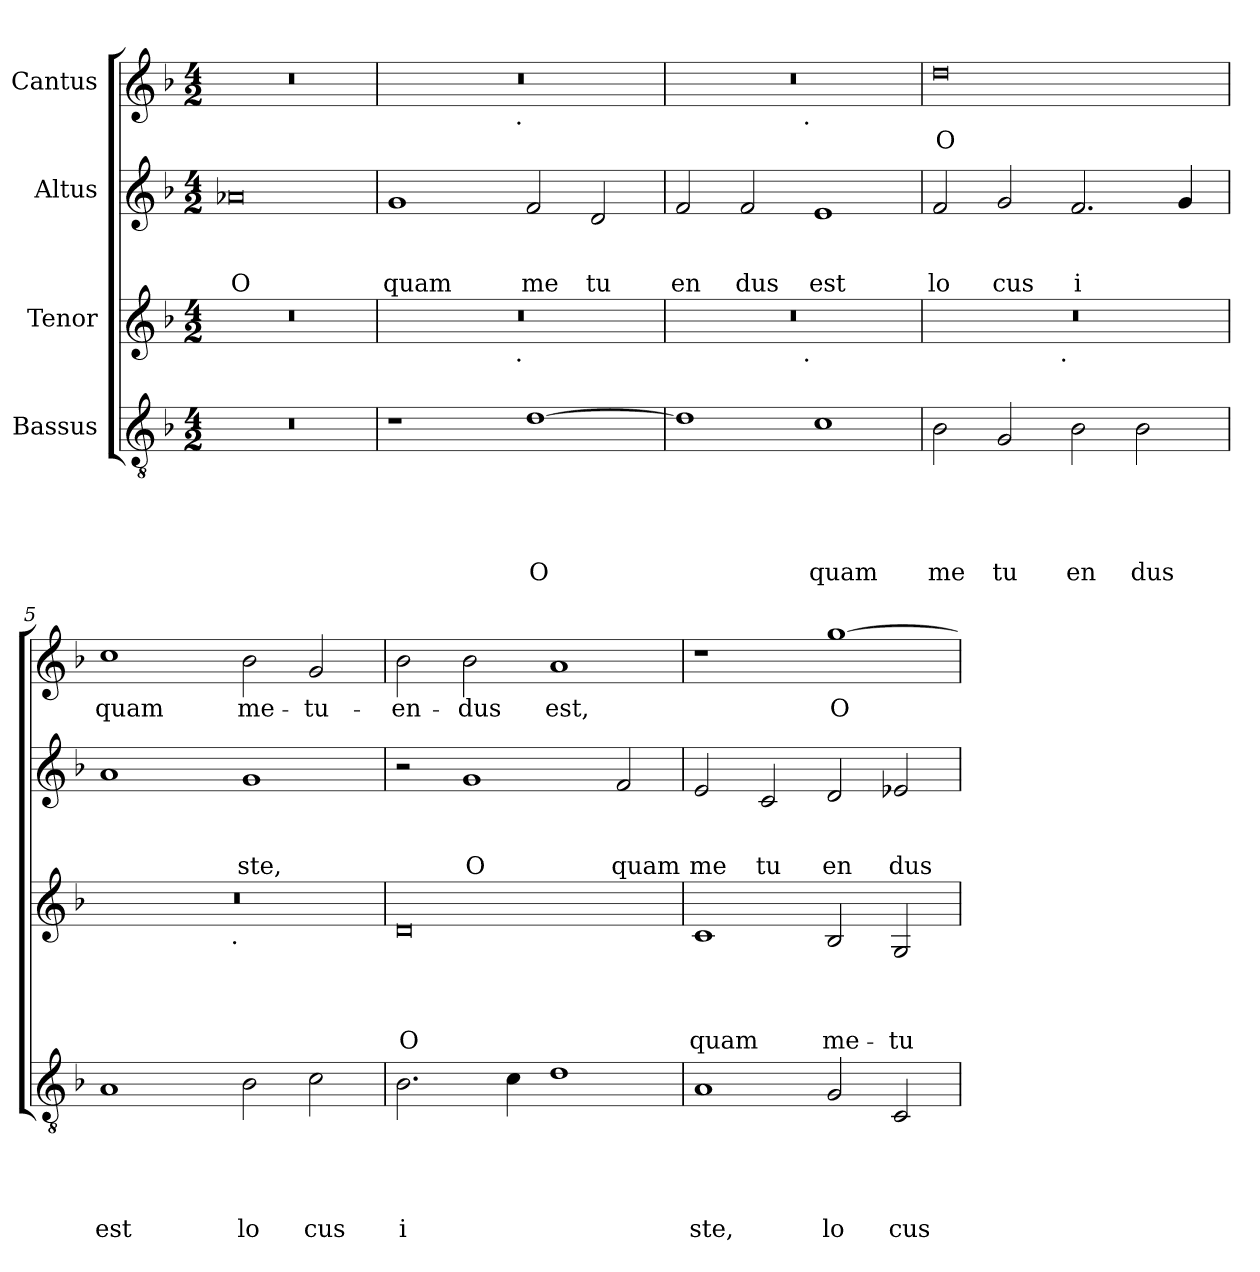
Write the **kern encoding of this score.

**kern	**text	**text	**text	**text	**text	**kern	**text	**text	**text	**text	**kern	**text	**text	**text	**kern	**text
*part4	*part4	*part4	*part4	*part4	*part4	*part3	*part3	*part3	*part3	*part3	*part2	*part2	*part2	*part2	*part1	*part1
*staff4	*staff4	*staff4	*staff4	*staff4	*staff4	*staff3	*staff3	*staff3	*staff3	*staff3	*staff2	*staff2	*staff2	*staff2	*staff1	*staff1
*I"Bassus	*	*	*	*	*	*I"Tenor	*	*	*	*	*I"Altus	*	*	*	*I"Cantus	*
*clefGv2	*	*	*	*	*	*clefG2	*	*	*	*	*clefG2	*	*	*	*clefG2	*
*k[b-]	*	*	*	*	*	*k[b-]	*	*	*	*	*k[b-]	*	*	*	*k[b-]	*
*F:	*	*	*	*	*	*F:	*	*	*	*	*F:	*	*	*	*F:	*
*M4/2	*	*	*	*	*	*M4/2	*	*	*	*	*M4/2	*	*	*	*M4/2	*
=1	=1	=1	=1	=1	=1	=1	=1	=1	=1	=1	=1	=1	=1	=1	=1	=1
!	!	!	!	!	!	!	!	!	!	!	!	!	!	!LO:LY:b	!	!
0r	.	.	.	.	.	0r	.	.	.	.	0a-X	.	.	O	0r	.
=2	=2	=2	=2	=2	=2	=2	=2	=2	=2	=2	=2	=2	=2	=2	=2	=2
!	!	!	!	!	!	!	!	!	!	!	!	!	!	!LO:LY:b	!	!
*	*	*	*	*	*	*^	*	*	*	*	*	*	*	*	*^	*
1r	.	.	.	.	.	0r	2ryy	.	.	.	.	1g	.	.	quam	0r	2ryy	.
.	.	.	.	.	.	.	4...ryy	.	.	.	.	.	.	.	.	.	4...ryy	.
!	!	!	!	!	!	!	!	!	!	!	!	!	!	!	!	!	!LO:TX:b:t=.	!
!	!	!	!	!	!	!	!LO:TX:b:t=.	!	!	!	!	!	!	!	!	!	!	!
.	.	.	.	.	.	.	1ryy	.	.	.	.	.	.	.	.	.	1ryy	.
!	!	!	!	!	!LO:LY:b	!	!	!	!	!	!	!	!	!	!LO:LY:b	!	!	!
[>1d	.	.	.	.	O	.	.	.	.	.	.	2f/	.	.	me	.	.	.
!	!	!	!	!	!	!	!	!	!	!	!	!	!	!	!LO:LY:b	!	!	!
.	.	.	.	.	.	.	.	.	.	.	.	2d/	.	.	tu	.	.	.
.	.	.	.	.	.	.	32ryy	.	.	.	.	.	.	.	.	.	32ryy	.
=3	=3	=3	=3	=3	=3	=3	=3	=3	=3	=3	=3	=3	=3	=3	=3	=3	=3	=3
!	!	!	!	!	!	!	!	!	!	!	!	!	!	!	!LO:LY:b	!	!	!
1d]	.	.	.	.	.	0r	2ryy	.	.	.	.	2f/	.	.	en	0r	2ryy	.
!	!	!	!	!	!	!	!	!	!	!	!	!	!	!	!LO:LY:b	!	!	!
.	.	.	.	.	.	.	4...ryy	.	.	.	.	2f/	.	.	dus	.	4...ryy	.
!	!	!	!	!	!	!	!	!	!	!	!	!	!	!	!	!	!LO:TX:b:t=.	!
!	!	!	!	!	!	!	!LO:TX:b:t=.	!	!	!	!	!	!	!	!	!	!	!
.	.	.	.	.	.	.	1ryy	.	.	.	.	.	.	.	.	.	1ryy	.
!	!	!	!	!	!LO:LY:b	!	!	!	!	!	!	!	!	!	!LO:LY:b	!	!	!
1c	.	.	.	.	quam	.	.	.	.	.	.	1e	.	.	est	.	.	.
.	.	.	.	.	.	.	32ryy	.	.	.	.	.	.	.	.	.	32ryy	.
=4	=4	=4	=4	=4	=4	=4	=4	=4	=4	=4	=4	=4	=4	=4	=4	=4	=4	=4
!	!	!	!	!	!LO:LY:b	!	!	!	!	!	!	!	!	!	!LO:LY:b	!	!	!LO:LY:b
*	*	*	*	*	*	*	*	*	*	*	*	*	*	*	*	*v	*v	*
2B-\	.	.	.	.	me	0r	2ryy	.	.	.	.	2f/	.	.	lo	0dd	O
!	!	!	!	!	!LO:LY:b	!	!	!	!	!	!	!	!	!	!LO:LY:b	!	!
2G/	.	.	.	.	tu	.	4...ryy	.	.	.	.	2g/	.	.	cus	.	.
!	!	!	!	!	!	!	!LO:TX:b:t=.	!	!	!	!	!	!	!	!	!	!
.	.	.	.	.	.	.	1ryy	.	.	.	.	.	.	.	.	.	.
!	!	!	!	!	!LO:LY:b	!	!	!	!	!	!	!	!	!	!LO:LY:b:rj	!	!
2B-\	.	.	.	.	en	.	.	.	.	.	.	2.f/	.	.	i	.	.
!	!	!	!	!	!LO:LY:b	!	!	!	!	!	!	!	!	!	!	!	!
2B-\	.	.	.	.	dus	.	.	.	.	.	.	.	.	.	.	.	.
.	.	.	.	.	.	.	.	.	.	.	.	4g/	.	.	.	.	.
.	.	.	.	.	.	.	32ryy	.	.	.	.	.	.	.	.	.	.
=5	=5	=5	=5	=5	=5	=5	=5	=5	=5	=5	=5	=5	=5	=5	=5	=5	=5
!	!	!	!	!	!LO:LY:b	!	!	!	!	!	!	!	!	!	!	!	!LO:LY:b
1A	.	.	.	.	est	0r	2ryy	.	.	.	.	1a	.	.	.	1cc>	quam
.	.	.	.	.	.	.	4...ryy	.	.	.	.	.	.	.	.	.	.
!	!	!	!	!	!	!	!LO:TX:b:t=.	!	!	!	!	!	!	!	!	!	!
.	.	.	.	.	.	.	1ryy	.	.	.	.	.	.	.	.	.	.
!	!	!	!	!	!LO:LY:b	!	!	!	!	!	!	!	!	!	!LO:LY:b	!	!LO:LY:b
2B-\	.	.	.	.	lo	.	.	.	.	.	.	1g	.	.	ste,	2b-\	me-
!	!	!	!	!	!LO:LY:b	!	!	!	!	!	!	!	!	!	!	!	!LO:LY:b
2c\	.	.	.	.	cus	.	.	.	.	.	.	.	.	.	.	2g/	-tu-
.	.	.	.	.	.	.	32ryy	.	.	.	.	.	.	.	.	.	.
=6	=6	=6	=6	=6	=6	=6	=6	=6	=6	=6	=6	=6	=6	=6	=6	=6	=6
!	!	!	!	!	!LO:LY:b:rj	!	!	!	!	!	!LO:LY:b	!	!	!	!	!	!LO:LY:b
*	*	*	*	*	*	*v	*v	*	*	*	*	*	*	*	*	*	*
2.B-\	.	.	.	.	i	0d	.	.	.	O	2r	.	.	.	2b-\	-en-
!	!	!	!	!	!	!	!	!	!	!	!	!	!	!LO:LY:b	!	!LO:LY:b
.	.	.	.	.	.	.	.	.	.	.	1g	.	.	O	2b-\	-dus
4c\	.	.	.	.	.	.	.	.	.	.	.	.	.	.	.	.
!	!	!	!	!	!	!	!	!	!	!	!	!	!	!	!	!LO:LY:b
1d	.	.	.	.	.	.	.	.	.	.	.	.	.	.	1a	est,
!	!	!	!	!	!	!	!	!	!	!	!	!	!	!LO:LY:b	!	!
.	.	.	.	.	.	.	.	.	.	.	2f/	.	.	quam	.	.
!!LO:LB:g=z
=7	=7	=7	=7	=7	=7	=7	=7	=7	=7	=7	=7	=7	=7	=7	=7	=7
!	!	!	!	!	!LO:LY:b	!	!	!	!	!LO:LY:b	!	!	!	!LO:LY:b	!	!
1A	.	.	.	.	ste,	1c	.	.	.	quam	2e/	.	.	me	1r	.
!	!	!	!	!	!	!	!	!	!	!	!	!	!	!LO:LY:b	!	!
.	.	.	.	.	.	.	.	.	.	.	2c/	.	.	tu	.	.
!	!	!	!	!	!LO:LY:b	!	!	!	!	!LO:LY:b	!	!	!	!LO:LY:b	!	!LO:LY:b
2G/	.	.	.	.	lo	2B-/	.	.	.	me-	2d/	.	.	en	[>1gg	O
!	!	!	!	!	!LO:LY:b	!	!	!	!	!LO:LY:b	!	!	!	!LO:LY:b	!	!
2C/	.	.	.	.	cus	2G/	.	.	.	-tu-	2e-X/	.	.	dus	.	.
=	=	=	=	=	=	=	=	=	=	=	=	=	=	=	=	=
*-	*-	*-	*-	*-	*-	*-	*-	*-	*-	*-	*-	*-	*-	*-	*-	*-
